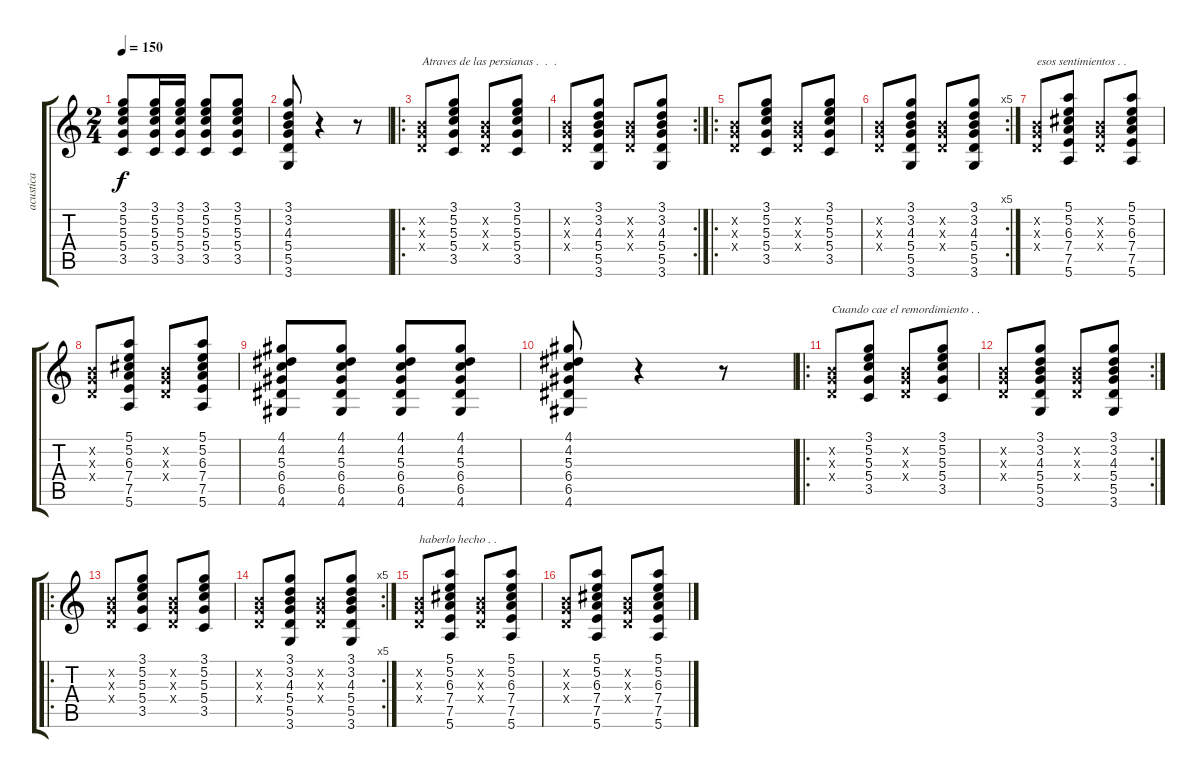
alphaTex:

\track ("acustica" "acustica") {instrument acousticguitarsteel}
\staff {score tabs}
\tuning (E4 B3 G3 D3 A2 E2) {hide}
\ts (2 4)
\tempo 150
\clef g2
\ks c
(3.1 5.2 5.3 5.4 3.5).8{dy f} (3.1 5.2 5.3 5.4 3.5).16 (3.1 5.2 5.3 5.4 3.5).16 (3.1 5.2 5.3 5.4 3.5).8 (3.1 5.2 5.3 5.4 3.5).8 |
(3.1 3.2 4.3 5.4 5.5 3.6).8 r.4 r.8 |
\ro
(0.2{x} 0.3{x} 0.4{x}).8{txt "Atraves de las persianas .  .  ."} (3.1 5.2 5.3 5.4 3.5).8 (0.2{x} 0.3{x} 0.4{x}).8 (3.1 5.2 5.3 5.4 3.5).8 |
\rc 2
(0.2{x} 0.3{x} 0.4{x}).8 (3.1 3.2 4.3 5.4 5.5 3.6).8 (0.2{x} 0.3{x} 0.4{x}).8 (3.1 3.2 4.3 5.4 5.5 3.6).8 |
\ro
(0.2{x} 0.3{x} 0.4{x}).8 (3.1 5.2 5.3 5.4 3.5).8 (0.2{x} 0.3{x} 0.4{x}).8 (3.1 5.2 5.3 5.4 3.5).8 |
\rc 5
(0.2{x} 0.3{x} 0.4{x}).8 (3.1 3.2 4.3 5.4 5.5 3.6).8 (0.2{x} 0.3{x} 0.4{x}).8 (3.1 3.2 4.3 5.4 5.5 3.6).8 |
(0.2{x} 0.3{x} 0.4{x}).8{txt "esos sentimientos . . "} (5.1 5.2 6.3 7.4 7.5 5.6).8 (0.2{x} 0.3{x} 0.4{x}).8 (5.1 5.2 6.3 7.4 7.5 5.6).8 |
(0.2{x} 0.3{x} 0.4{x}).8 (5.1 5.2 6.3 7.4 7.5 5.6).8 (0.2{x} 0.3{x} 0.4{x}).8 (5.1 5.2 6.3 7.4 7.5 5.6).8 |
(4.1 4.2 5.3 6.4 6.5 4.6).8 (4.1 4.2 5.3 6.4 6.5 4.6).8 (4.1 4.2 5.3 6.4 6.5 4.6).8 (4.1 4.2 5.3 6.4 6.5 4.6).8 |
(4.1 4.2 5.3 6.4 6.5 4.6).8 r.4 r.8 |
\ro
(0.2{x} 0.3{x} 0.4{x}).8{txt "Cuando cae el remordimiento . . "} (3.1 5.2 5.3 5.4 3.5).8 (0.2{x} 0.3{x} 0.4{x}).8 (3.1 5.2 5.3 5.4 3.5).8 |
\rc 2
(0.2{x} 0.3{x} 0.4{x}).8 (3.1 3.2 4.3 5.4 5.5 3.6).8 (0.2{x} 0.3{x} 0.4{x}).8 (3.1 3.2 4.3 5.4 5.5 3.6).8 |
\ro
(0.2{x} 0.3{x} 0.4{x}).8 (3.1 5.2 5.3 5.4 3.5).8 (0.2{x} 0.3{x} 0.4{x}).8 (3.1 5.2 5.3 5.4 3.5).8 |
\rc 5
(0.2{x} 0.3{x} 0.4{x}).8 (3.1 3.2 4.3 5.4 5.5 3.6).8 (0.2{x} 0.3{x} 0.4{x}).8 (3.1 3.2 4.3 5.4 5.5 3.6).8 |
(0.2{x} 0.3{x} 0.4{x}).8{txt "haberlo hecho . ."} (5.1 5.2 6.3 7.4 7.5 5.6).8 (0.2{x} 0.3{x} 0.4{x}).8 (5.1 5.2 6.3 7.4 7.5 5.6).8 |
(0.2{x} 0.3{x} 0.4{x}).8 (5.1 5.2 6.3 7.4 7.5 5.6).8 (0.2{x} 0.3{x} 0.4{x}).8 (5.1 5.2 6.3 7.4 7.5 5.6).8
